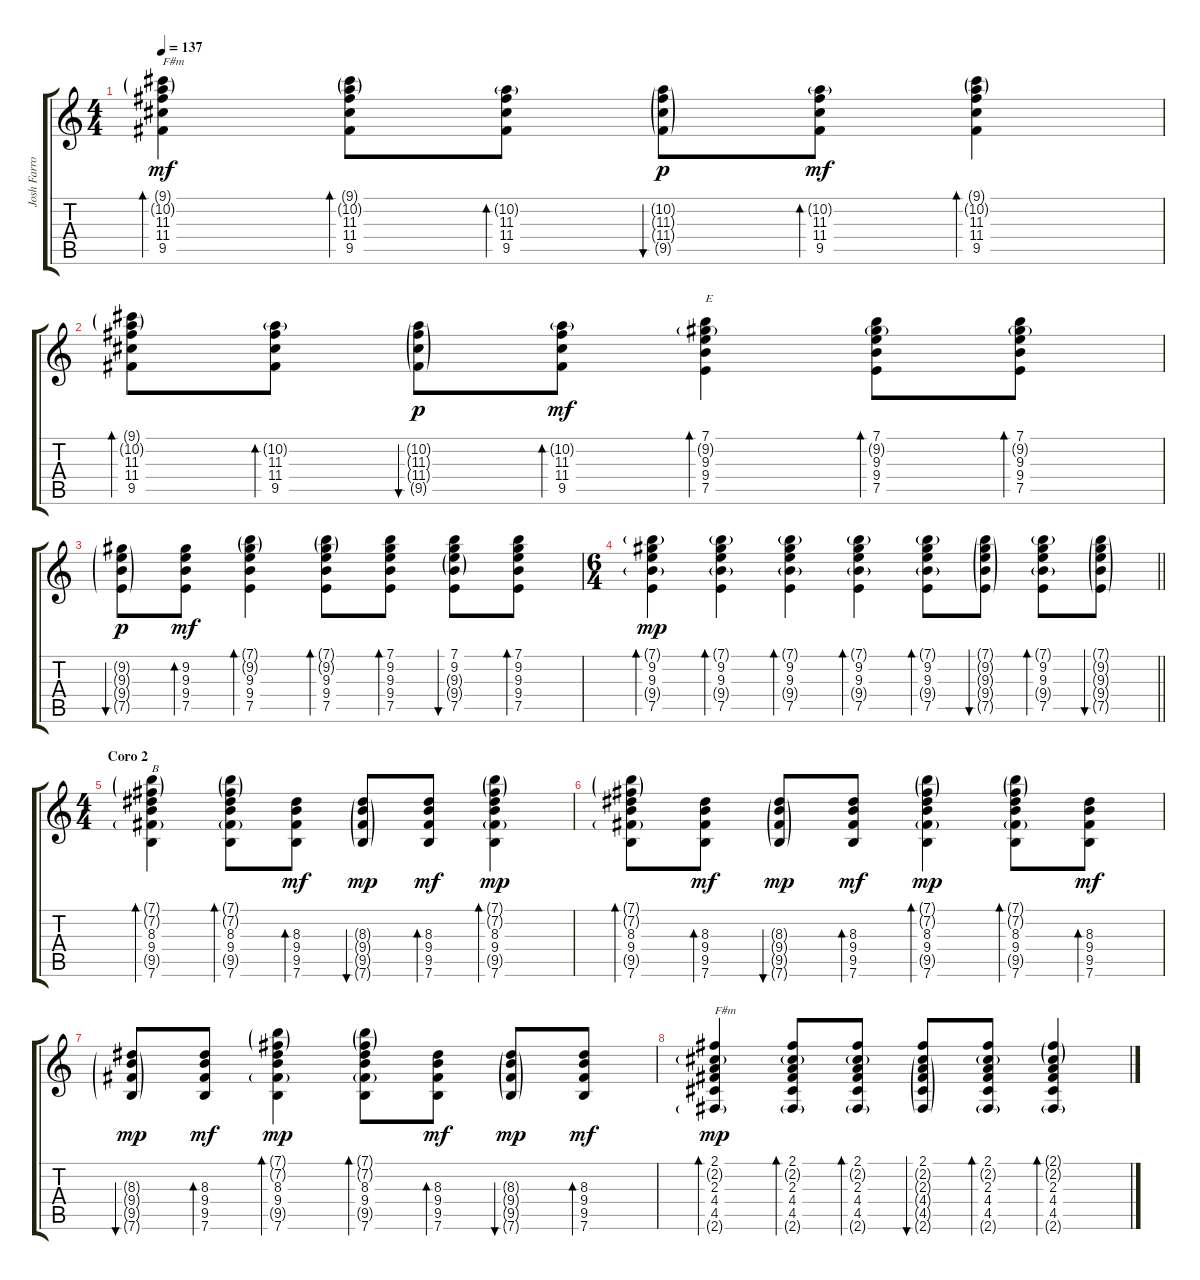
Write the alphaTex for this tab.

\track ("Josh Farro" "Josh Farro") {instrument acousticguitarsteel}
\staff {score tabs}
\tuning (E4 B3 G3 D3 A2 E2) {hide}
\ts (4 4)
\tempo 137
\clef g2
\ks c
(9.1{g} 10.2{g} 11.3 11.4 9.5).4{bd 120 txt "F#m" dy mf} (9.1{g} 10.2{g} 11.3 11.4 9.5).8{bd 60} (10.2{g} 11.3 11.4 9.5).8{bd 60} (10.2{g} 11.3{g} 11.4{g} 9.5{g}).8{bu 60 dy p} (10.2{g} 11.3 11.4 9.5).8{bd 60 dy mf} (9.1{g} 10.2{g} 11.3 11.4 9.5).4{bd 60} |
(9.1{g} 10.2{g} 11.3 11.4 9.5).8{bd 60} (10.2{g} 11.3 11.4 9.5).8{bd 60} (10.2{g} 11.3{g} 11.4{g} 9.5{g}).8{bu 60 dy p} (10.2{g} 11.3 11.4 9.5).8{bd 60 dy mf} (7.1 9.2{g} 9.3 9.4 7.5).4{bd 60 txt "E"} (7.1 9.2{g} 9.3 9.4 7.5).8{bd 60} (7.1 9.2{g} 9.3 9.4 7.5).8{bd 60} |
(9.2{g} 9.3{g} 9.4{g} 7.5{g}).8{bu 60 dy p} (9.2 9.3 9.4 7.5).8{bd 60 dy mf} (7.1{g} 9.2{g} 9.3 9.4 7.5).4{bd 60} (7.1{g} 9.2{g} 9.3 9.4 7.5).8{bd 60} (7.1 9.2 9.3 9.4 7.5).8{bd 60} (7.1 9.2 9.3{g} 9.4{g} 7.5).8{bu 60} (7.1 9.2 9.3 9.4 7.5).8{bd 60} |
\ts (6 4)
\barLineRight lightlight
(7.1{g} 9.2 9.3 9.4{g} 7.5).4{bd 60 dy mp} (7.1{g} 9.2 9.3 9.4{g} 7.5).4{bd 60} (7.1{g} 9.2 9.3 9.4{g} 7.5).4{bd 60} (7.1{g} 9.2 9.3 9.4{g} 7.5).4{bd 60} (7.1{g} 9.2 9.3 9.4{g} 7.5).8{bd 60} (7.1{g} 9.2{g} 9.3{g} 9.4{g} 7.5{g}).8{bu 60} (7.1{g} 9.2 9.3 9.4{g} 7.5).8{bd 60} (7.1{g} 9.2{g} 9.3{g} 9.4{g} 7.5{g}).8{bu 60} |
\ts (4 4)
\section ("" "Coro 2")
(7.1{g} 7.2{g} 8.3 9.4 9.5{g} 7.6).4{bd 120 txt "B"} (7.1{g} 7.2{g} 8.3 9.4 9.5{g} 7.6).8{bd 60} (8.3 9.4 9.5 7.6).8{bd 60 dy mf} (8.3{g} 9.4{g} 9.5{g} 7.6{g}).8{bu 60 dy mp} (8.3 9.4 9.5 7.6).8{bd 60 dy mf} (7.1{g} 7.2{g} 8.3 9.4 9.5{g} 7.6).4{bd 60 dy mp} |
(7.1{g} 7.2{g} 8.3 9.4 9.5{g} 7.6).8{bd 60} (8.3 9.4 9.5 7.6).8{bd 60 dy mf} (8.3{g} 9.4{g} 9.5{g} 7.6{g}).8{bu 60 dy mp} (8.3 9.4 9.5 7.6).8{bd 60 dy mf} (7.1{g} 7.2{g} 8.3 9.4 9.5{g} 7.6).4{bd 60 dy mp} (7.1{g} 7.2{g} 8.3 9.4 9.5{g} 7.6).8{bd 60} (8.3 9.4 9.5 7.6).8{bd 60 dy mf} |
(8.3{g} 9.4{g} 9.5{g} 7.6{g}).8{bu 60 dy mp} (8.3 9.4 9.5 7.6).8{bd 60 dy mf} (7.1{g} 7.2{g} 8.3 9.4 9.5{g} 7.6).4{bd 60 dy mp} (7.1{g} 7.2{g} 8.3 9.4 9.5{g} 7.6).8{bd 60} (8.3 9.4 9.5 7.6).8{bd 60 dy mf} (8.3{g} 9.4{g} 9.5{g} 7.6{g}).8{bu 60 dy mp} (8.3 9.4 9.5 7.6).8{bd 60 dy mf} |
(2.1 2.2{g} 2.3 4.4 4.5 2.6{g}).4{bd 120 txt "F#m" dy mp} (2.1 2.2{g} 2.3 4.4 4.5 2.6{g}).8{bd 60} (2.1 2.2{g} 2.3 4.4 4.5 2.6{g}).8{bd 60} (2.1 2.2{g} 2.3{g} 4.4{g} 4.5{g} 2.6{g}).8{bu 60} (2.1 2.2{g} 2.3 4.4 4.5 2.6{g}).8{bd 60} (2.1{g} 2.2{g} 2.3 4.4 4.5 2.6{g}).4{bd 60}
